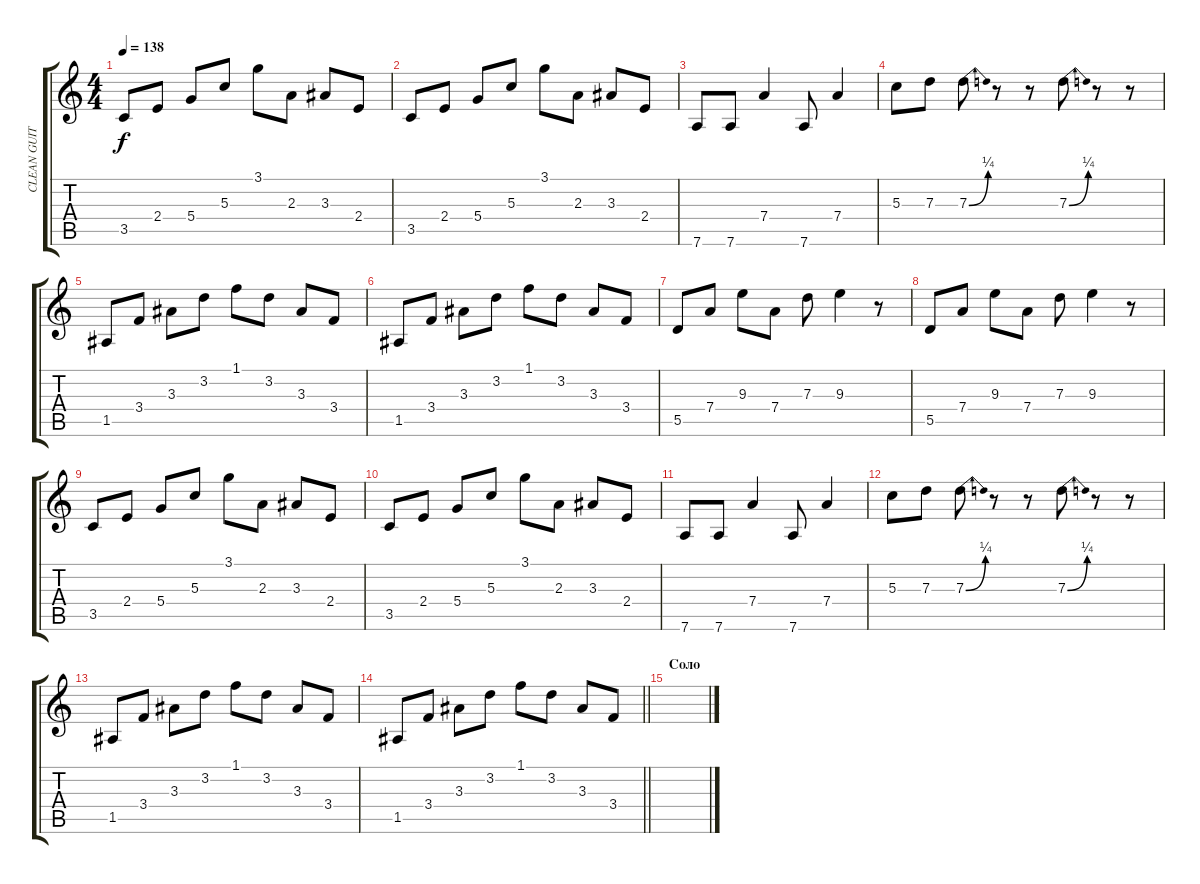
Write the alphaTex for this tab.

\track ("CLEAN GUITAR" "CLEAN GUIT") {instrument acousticguitarsteel}
\staff {score tabs}
\tuning (E4 B3 G3 D3 A2 D2) {hide}
\ts (4 4)
\tempo 138
\clef g2
\ks c
3.5.8{dy f} 2.4.8 5.4.8 5.3.8 3.1.8 2.3.8 3.3.8 2.4.8 |
3.5.8 2.4.8 5.4.8 5.3.8 3.1.8 2.3.8 3.3.8 2.4.8 |
7.6.8 7.6.8 7.4.4 7.6.8 7.4.4 |
5.3.8 7.3.8 7.3{be (bend 0 0 60 1)}.8 r.8 r.8 7.3{be (bend 0 0 60 1)}.8 r.8 r.8 |
1.5.8 3.4.8 3.3.8 3.2.8 1.1.8 3.2.8 3.3.8 3.4.8 |
1.5.8 3.4.8 3.3.8 3.2.8 1.1.8 3.2.8 3.3.8 3.4.8 |
5.5.8 7.4.8 9.3.8 7.4.8 7.3.8 9.3.4 r.8 |
5.5.8 7.4.8 9.3.8 7.4.8 7.3.8 9.3.4 r.8 |
3.5.8 2.4.8 5.4.8 5.3.8 3.1.8 2.3.8 3.3.8 2.4.8 |
3.5.8 2.4.8 5.4.8 5.3.8 3.1.8 2.3.8 3.3.8 2.4.8 |
7.6.8 7.6.8 7.4.4 7.6.8 7.4.4 |
5.3.8 7.3.8 7.3{be (bend 0 0 60 1)}.8 r.8 r.8 7.3{be (bend 0 0 60 1)}.8 r.8 r.8 |
1.5.8 3.4.8 3.3.8 3.2.8 1.1.8 3.2.8 3.3.8 3.4.8 |
\barLineRight lightlight
1.5.8 3.4.8 3.3.8 3.2.8 1.1.8 3.2.8 3.3.8 3.4.8 |
\section ("" "Соло")
